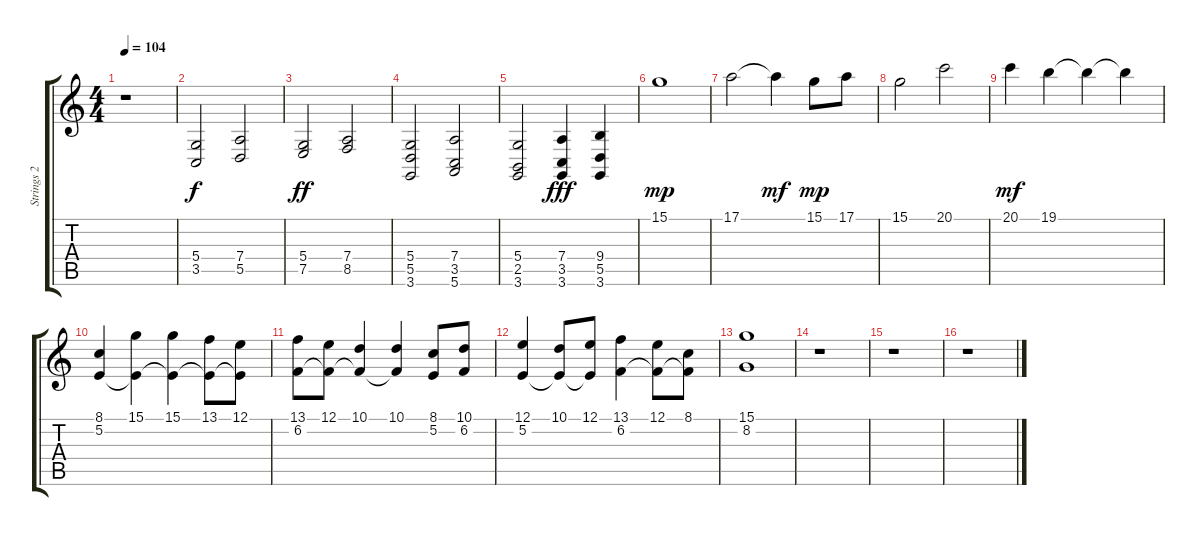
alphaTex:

\track ("Strings 2" "Strings 2") {instrument stringensemble1}
\staff {score tabs}
\tuning (E4 B3 G3 D3 A2 E2) {hide}
\ts (4 4)
\tempo 104
\clef g2
\ks c
r.1{dy mp} |
(5.4 3.5).2{dy f} (7.4 5.5).2 |
(5.4 7.5).2{dy ff} (7.4 8.5).2 |
(5.4 5.5 3.6).2 (7.4 3.5 5.6).2 |
(5.4 2.5 3.6).2 (7.4 3.5 3.6).4{dy fff} (9.4 5.5 3.6).4 |
15.1.1{dy mp} |
17.1.2 17.1{t}.4{dy mf} 15.1.8{dy mp} 17.1.8 |
15.1.2 20.1.2 |
20.1.4{dy mf} 19.1.4 19.1{t}.4 19.1{t}.4 |
(8.1 5.2).4 (15.1 5.2{t}).4 (15.1 5.2{t}).4 (13.1 5.2{t}).8 (12.1 5.2{t}).8 |
(13.1 6.2).8 (12.1 6.2{t}).8 (10.1 6.2{t}).4 (10.1 6.2{t}).4 (8.1 5.2).8 (10.1 6.2).8 |
(12.1 5.2).4 (10.1 5.2{t}).8 (12.1 5.2{t}).8 (13.1 6.2).4 (12.1 6.2{t}).8 (8.1 6.2{t}).8 |
(15.1 8.2).1 |
r.1 |
r.1 |
r.1
